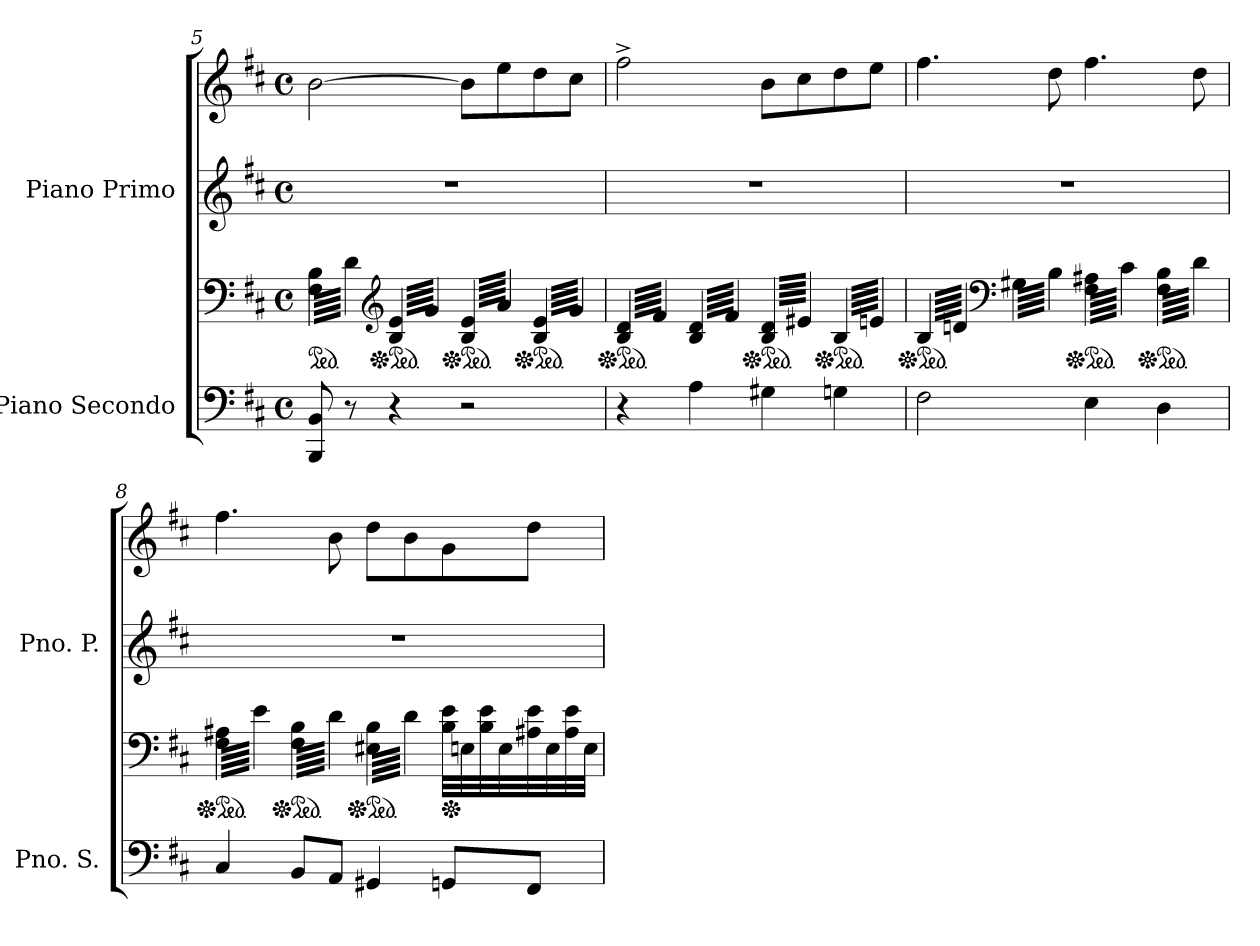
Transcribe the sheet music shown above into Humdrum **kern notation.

**kern	**kern	**kern	**kern
*part2	*part2	*part1	*part1
*staff4	*staff3	*staff2	*staff1
*I"Piano Secondo	*	*I"Piano Primo	*
*I'Pno. S.	*	*I'Pno. P.	*
!!LO:LB:g=z
*clefF4	*clefF4	*clefG2	*clefG2
*k[f#c#]	*k[f#c#]	*k[f#c#]	*k[f#c#]
*M4/4	*M4/4	*M4/4	*M4/4
*met(c)	*met(c)	*met(c)	*met(c)
*	*ped	*	*
=5	=5	=5	=5
*	*tremolo	*	*
8BBB/ 8BB/	64F#\ 64B\LLLL	1r	[2b\
.	64d\	.	.
.	64F#\ 64B\	.	.
.	64d\	.	.
.	64F#\ 64B\	.	.
.	64d\	.	.
.	64F#\ 64B\	.	.
.	64d\	.	.
8r	64F#\ 64B\	.	.
.	64d\	.	.
.	64F#\ 64B\	.	.
.	64d\	.	.
.	64F#\ 64B\	.	.
.	64d\	.	.
.	64F#\ 64B\	.	.
.	64d\JJJJ	.	.
*	*clefG2	*	*
*	*Xped	*	*
*	*ped	*	*
4r	64B/ 64e/LLLL	.	.
.	64g/	.	.
.	64B/ 64e/	.	.
.	64g/	.	.
.	64B/ 64e/	.	.
.	64g/	.	.
.	64B/ 64e/	.	.
.	64g/	.	.
.	64B/ 64e/	.	.
.	64g/	.	.
.	64B/ 64e/	.	.
.	64g/	.	.
.	64B/ 64e/	.	.
.	64g/	.	.
.	64B/ 64e/	.	.
.	64g/JJJJ	.	.
*	*Xped	*	*
*	*ped	*	*
2r	64B/ 64e/LLLL	.	8b\L]
.	64a/	.	.
.	64B/ 64e/	.	.
.	64a/	.	.
.	64B/ 64e/	.	.
.	64a/	.	.
.	64B/ 64e/	.	.
.	64a/	.	.
.	64B/ 64e/	.	8ee\
.	64a/	.	.
.	64B/ 64e/	.	.
.	64a/	.	.
.	64B/ 64e/	.	.
.	64a/	.	.
.	64B/ 64e/	.	.
.	64a/JJJJ	.	.
*	*Xped	*	*
*	*ped	*	*
.	64B/ 64e/LLLL	.	8dd\
.	64g/	.	.
.	64B/ 64e/	.	.
.	64g/	.	.
.	64B/ 64e/	.	.
.	64g/	.	.
.	64B/ 64e/	.	.
.	64g/	.	.
.	64B/ 64e/	.	8cc#\J
.	64g/	.	.
.	64B/ 64e/	.	.
.	64g/	.	.
.	64B/ 64e/	.	.
.	64g/	.	.
.	64B/ 64e/	.	.
.	64g/JJJJ	.	.
=6	=6	=6	=6
*	*Xped	*	*
*	*ped	*	*
4r	64B/ 64d/LLLL	1r	2ff#^\
.	64f#/	.	.
.	64B/ 64d/	.	.
.	64f#/	.	.
.	64B/ 64d/	.	.
.	64f#/	.	.
.	64B/ 64d/	.	.
.	64f#/	.	.
.	64B/ 64d/	.	.
.	64f#/	.	.
.	64B/ 64d/	.	.
.	64f#/	.	.
.	64B/ 64d/	.	.
.	64f#/	.	.
.	64B/ 64d/	.	.
.	64f#/JJJJ	.	.
4A\	64B/ 64d/LLLL	.	.
.	64f#/	.	.
.	64B/ 64d/	.	.
.	64f#/	.	.
.	64B/ 64d/	.	.
.	64f#/	.	.
.	64B/ 64d/	.	.
.	64f#/	.	.
.	64B/ 64d/	.	.
.	64f#/	.	.
.	64B/ 64d/	.	.
.	64f#/	.	.
.	64B/ 64d/	.	.
.	64f#/	.	.
.	64B/ 64d/	.	.
.	64f#/JJJJ	.	.
*	*Xped	*	*
*	*ped	*	*
4G#X\	64B/ 64d/LLLL	.	8b\L
.	64e#X/	.	.
.	64B/ 64d/	.	.
.	64e#X/	.	.
.	64B/ 64d/	.	.
.	64e#X/	.	.
.	64B/ 64d/	.	.
.	64e#X/	.	.
.	64B/ 64d/	.	8cc#\
.	64e#X/	.	.
.	64B/ 64d/	.	.
.	64e#X/	.	.
.	64B/ 64d/	.	.
.	64e#X/	.	.
.	64B/ 64d/	.	.
.	64e#X/JJJJ	.	.
*	*Xped	*	*
*	*ped	*	*
4Gn\	64B/LLLL	.	8dd\
.	64en/	.	.
.	64B/	.	.
.	64en/	.	.
.	64B/	.	.
.	64en/	.	.
.	64B/	.	.
.	64en/	.	.
.	64B/	.	8ee\J
.	64en/	.	.
.	64B/	.	.
.	64en/	.	.
.	64B/	.	.
.	64en/	.	.
.	64B/	.	.
.	64en/JJJJ	.	.
=7	=7	=7	=7
*	*Xped	*	*
*	*ped	*	*
2F#\	64B/LLLL	1r	4.ff#\
.	64dn/	.	.
.	64B/	.	.
.	64dn/	.	.
.	64B/	.	.
.	64dn/	.	.
.	64B/	.	.
.	64dn/	.	.
.	64B/	.	.
.	64dn/	.	.
.	64B/	.	.
.	64dn/	.	.
.	64B/	.	.
.	64dn/	.	.
.	64B/	.	.
.	64dn/JJJJ	.	.
*	*clefF4	*	*
.	64G#X\LLLL	.	.
.	64B\	.	.
.	64G#X\	.	.
.	64B\	.	.
.	64G#X\	.	.
.	64B\	.	.
.	64G#X\	.	.
.	64B\	.	.
.	64G#X\	.	8dd\
.	64B\	.	.
.	64G#X\	.	.
.	64B\	.	.
.	64G#X\	.	.
.	64B\	.	.
.	64G#X\	.	.
.	64B\JJJJ	.	.
*	*Xped	*	*
*	*ped	*	*
4E\	64F#\ 64A#X\LLLL	.	4.ff#\
.	64c#\	.	.
.	64F#\ 64A#X\	.	.
.	64c#\	.	.
.	64F#\ 64A#X\	.	.
.	64c#\	.	.
.	64F#\ 64A#X\	.	.
.	64c#\	.	.
.	64F#\ 64A#X\	.	.
.	64c#\	.	.
.	64F#\ 64A#X\	.	.
.	64c#\	.	.
.	64F#\ 64A#X\	.	.
.	64c#\	.	.
.	64F#\ 64A#X\	.	.
.	64c#\JJJJ	.	.
*	*Xped	*	*
*	*ped	*	*
4D\	64F#\ 64B\LLLL	.	.
.	64d\	.	.
.	64F#\ 64B\	.	.
.	64d\	.	.
.	64F#\ 64B\	.	.
.	64d\	.	.
.	64F#\ 64B\	.	.
.	64d\	.	.
.	64F#\ 64B\	.	8dd\
.	64d\	.	.
.	64F#\ 64B\	.	.
.	64d\	.	.
.	64F#\ 64B\	.	.
.	64d\	.	.
.	64F#\ 64B\	.	.
.	64d\JJJJ	.	.
=8	=8	=8	=8
*	*Xped	*	*
*	*ped	*	*
4C#/	64F#\ 64A#X\LLLL	1r	4.ff#\
.	64e\	.	.
.	64F#\ 64A#X\	.	.
.	64e\	.	.
.	64F#\ 64A#X\	.	.
.	64e\	.	.
.	64F#\ 64A#X\	.	.
.	64e\	.	.
.	64F#\ 64A#X\	.	.
.	64e\	.	.
.	64F#\ 64A#X\	.	.
.	64e\	.	.
.	64F#\ 64A#X\	.	.
.	64e\	.	.
.	64F#\ 64A#X\	.	.
.	64e\JJJJ	.	.
*	*Xped	*	*
*	*ped	*	*
8BB/L	64F#\ 64B\LLLL	.	.
.	64d\	.	.
.	64F#\ 64B\	.	.
.	64d\	.	.
.	64F#\ 64B\	.	.
.	64d\	.	.
.	64F#\ 64B\	.	.
.	64d\	.	.
8AA/J	64F#\ 64B\	.	8b\
.	64d\	.	.
.	64F#\ 64B\	.	.
.	64d\	.	.
.	64F#\ 64B\	.	.
.	64d\	.	.
.	64F#\ 64B\	.	.
.	64d\JJJJ	.	.
*	*Xped	*	*
*	*ped	*	*
4GG#X/	64E#X\ 64B\LLLL	.	8dd\L
.	64d\	.	.
.	64E#X\ 64B\	.	.
.	64d\	.	.
.	64E#X\ 64B\	.	.
.	64d\	.	.
.	64E#X\ 64B\	.	.
.	64d\	.	.
.	64E#X\ 64B\	.	8b\
.	64d\	.	.
.	64E#X\ 64B\	.	.
.	64d\	.	.
.	64E#X\ 64B\	.	.
.	64d\	.	.
.	64E#X\ 64B\	.	.
.	64d\JJJJ	.	.
*	*Xtremolo	*	*
*	*Xped	*	*
8GGn/L	32B\ 32e\LLL	.	8g\
.	.	.	.
.	32En\	.	.
.	.	.	.
.	32B\ 32e\	.	.
.	.	.	.
.	32E\	.	.
.	.	.	.
8FF#/J	32A#X\ 32e\	.	8dd\J
.	32E\	.	.
.	32A#\ 32e\	.	.
.	32E\JJJ	.	.
=	=	=	=
*-	*-	*-	*-
